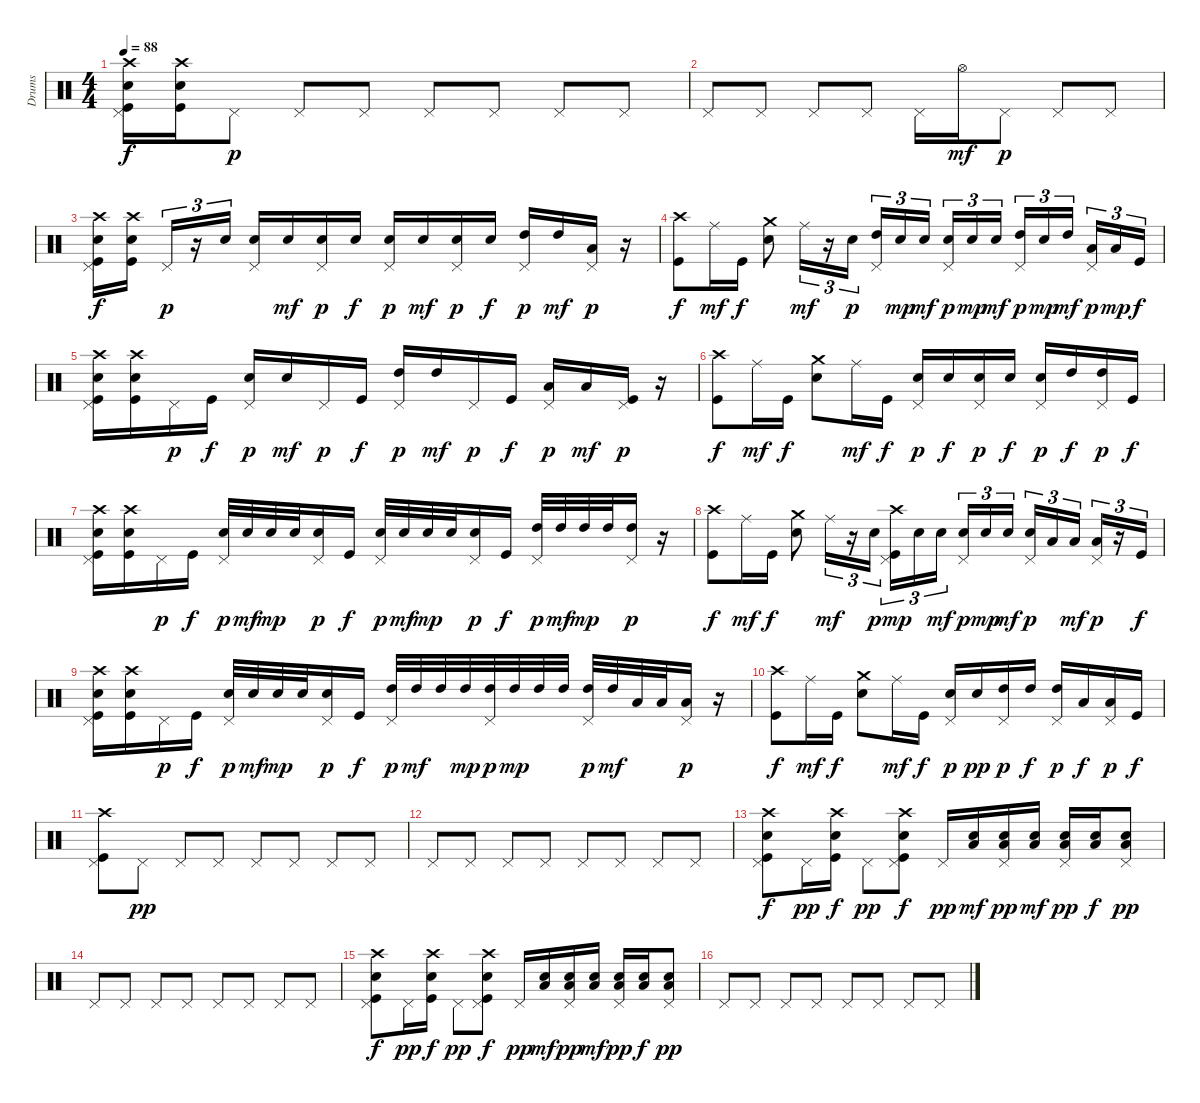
\track ("Drums" "Drums") {instrument percussion}
\staff {score}
\articulation defaults
\ts (4 4)
\tempo 88
\clef neutral
\ks c
("Crash high (hit)" "Pedal Hi-Hat (hit)" "Snare (hit) 2" "Kick (hit)").16{dy f} ("Crash high (hit)" "Snare (hit) 2" "Kick (hit)").16 "Pedal Hi-Hat (hit)".8{dy p} "Pedal Hi-Hat (hit)".8 "Pedal Hi-Hat (hit)".8 "Pedal Hi-Hat (hit)".8 "Pedal Hi-Hat (hit)".8 "Pedal Hi-Hat (hit)".8 "Pedal Hi-Hat (hit)".8 |
"Pedal Hi-Hat (hit)".8 "Pedal Hi-Hat (hit)".8 "Pedal Hi-Hat (hit)".8 "Pedal Hi-Hat (hit)".8 "Pedal Hi-Hat (hit)".16 "Hi-Hat (open)".16{dy mf} "Pedal Hi-Hat (hit)".8{dy p} "Pedal Hi-Hat (hit)".8 "Pedal Hi-Hat (hit)".8 |
("Crash high (hit)" "Pedal Hi-Hat (hit)" "Snare (hit) 2" "Kick (hit)").16{dy f} ("Crash high (hit)" "Snare (hit) 2" "Kick (hit)").16 "Pedal Hi-Hat (hit)".16{tu (3 2) dy p} r.16{tu (3 2)} "Snare (hit) 2".16{tu (3 2)} ("Pedal Hi-Hat (hit)" "Snare (hit) 2").16 "Snare (hit) 2".16{dy mf} ("Pedal Hi-Hat (hit)" "Snare (hit) 2").16{dy p} "Snare (hit) 2".16{dy f} ("Pedal Hi-Hat (hit)" "Snare (hit) 2").16{dy p} "Snare (hit) 2".16{dy mf} ("Pedal Hi-Hat (hit)" "Snare (hit) 2").16{dy p} "Snare (hit) 2".16{dy f} ("Pedal Hi-Hat (hit)" "High Tom (hit)").16{dy p} "High Tom (hit)".16{dy mf} ("Pedal Hi-Hat (hit)" "Low Tom (hit)").16{dy p} r.16 |
("Crash high (hit)" "Kick (hit)").8{dy f} "Ride (middle)".16{dy mf} "Kick (hit)".16{dy f} ("Crash medium (hit)" "Snare (hit) 2").8 "Ride (middle)".16{tu (3 2) dy mf} r.16{tu (3 2)} "Snare (hit) 2".16{tu (3 2) dy p} ("Pedal Hi-Hat (hit)" "High Tom (hit)").16{tu (3 2)} "Snare (hit) 2".16{tu (3 2) dy mp} "Snare (hit) 2".16{tu (3 2) dy mf} ("Pedal Hi-Hat (hit)" "Snare (hit) 2").16{tu (3 2) dy p} "Snare (hit) 2".16{tu (3 2) dy mp} "Snare (hit) 2".16{tu (3 2) dy mf} ("Pedal Hi-Hat (hit)" "High Tom (hit)").16{tu (3 2) dy p} "Snare (hit) 2".16{tu (3 2) dy mp} "High Tom (hit)".16{tu (3 2) dy mf} ("Pedal Hi-Hat (hit)" "Low Tom (hit)").16{tu (3 2) dy p} "Low Tom (hit)".16{tu (3 2) dy mp} "Kick (hit)".16{tu (3 2) dy f} |
("Crash high (hit)" "Pedal Hi-Hat (hit)" "Snare (hit) 2" "Kick (hit)").16 ("Crash high (hit)" "Snare (hit) 2" "Kick (hit)").16 "Pedal Hi-Hat (hit)".16{dy p} "Kick (hit)".16{dy f} ("Pedal Hi-Hat (hit)" "Snare (hit) 2").16{dy p} "Snare (hit) 2".16{dy mf} "Pedal Hi-Hat (hit)".16{dy p} "Kick (hit)".16{dy f} ("Pedal Hi-Hat (hit)" "High Tom (hit)").16{dy p} "High Tom (hit)".16{dy mf} "Pedal Hi-Hat (hit)".16{dy p} "Kick (hit)".16{dy f} ("Pedal Hi-Hat (hit)" "Low Tom (hit)").16{dy p} "Low Tom (hit)".16{dy mf} ("Pedal Hi-Hat (hit)" "Kick (hit)").16{dy p} r.16 |
("Crash high (hit)" "Kick (hit)").8{dy f} "Ride (middle)".16{dy mf} "Kick (hit)".16{dy f} ("Crash medium (hit)" "Snare (hit) 2").8 "Ride (middle)".16{dy mf} "Kick (hit)".16{dy f} ("Pedal Hi-Hat (hit)" "Snare (hit) 2").16{dy p} "Snare (hit) 2".16{dy f} ("Pedal Hi-Hat (hit)" "Snare (hit) 2").16{dy p} "Snare (hit) 2".16{dy f} ("Pedal Hi-Hat (hit)" "Snare (hit) 2").16{dy p} "High Tom (hit)".16{dy f} ("Pedal Hi-Hat (hit)" "High Tom (hit)").16{dy p} "Kick (hit)".16{dy f} |
("Crash high (hit)" "Pedal Hi-Hat (hit)" "Snare (hit) 2" "Kick (hit)").16 ("Crash high (hit)" "Snare (hit) 2" "Kick (hit)").16 "Pedal Hi-Hat (hit)".16{dy p} "Kick (hit)".16{dy f} ("Pedal Hi-Hat (hit)" "Snare (hit) 2").32{dy p} "Snare (hit) 2".32{dy mf} "Snare (hit) 2".32{dy mp} "Snare (hit) 2".32 ("Pedal Hi-Hat (hit)" "Snare (hit) 2").16{dy p} "Kick (hit)".16{dy f} ("Pedal Hi-Hat (hit)" "Snare (hit) 2").32{dy p} "Snare (hit) 2".32{dy mf} "Snare (hit) 2".32{dy mp} "Snare (hit) 2".32 ("Pedal Hi-Hat (hit)" "Snare (hit) 2").16{dy p} "Kick (hit)".16{dy f} ("Pedal Hi-Hat (hit)" "High Tom (hit)").32{dy p} "High Tom (hit)".32{dy mf} "High Tom (hit)".32{dy mp} "High Tom (hit)".32 ("Pedal Hi-Hat (hit)" "High Tom (hit)").16{dy p} r.16 |
("Crash high (hit)" "Kick (hit)").8{dy f} "Ride (middle)".16{dy mf} "Kick (hit)".16{dy f} ("Crash medium (hit)" "Snare (hit) 2").8 "Ride (middle)".16{tu (3 2) dy mf} r.16{tu (3 2)} "Snare (hit) 2".16{tu (3 2) dy p} ("Crash high (hit)" "Pedal Hi-Hat (hit)" "Kick (hit)").16{tu (3 2) dy mp} "Snare (hit) 2".16{tu (3 2)} "Snare (hit) 2".16{tu (3 2) dy mf} ("Pedal Hi-Hat (hit)" "Snare (hit) 2").16{tu (3 2) dy p} "Snare (hit) 2".16{tu (3 2) dy mp} "Snare (hit) 2".16{tu (3 2) dy mf} ("Pedal Hi-Hat (hit)" "Snare (hit) 2").16{tu (3 2) dy p} "Low Tom (hit)".16{tu (3 2)} "Low Tom (hit)".16{tu (3 2) dy mf} ("Pedal Hi-Hat (hit)" "Low Tom (hit)").16{tu (3 2) dy p} r.16{tu (3 2)} "Kick (hit)".16{tu (3 2) dy f} |
("Crash high (hit)" "Pedal Hi-Hat (hit)" "Snare (hit) 2" "Kick (hit)").16 ("Crash high (hit)" "Snare (hit) 2" "Kick (hit)").16 "Pedal Hi-Hat (hit)".16{dy p} "Kick (hit)".16{dy f} ("Pedal Hi-Hat (hit)" "Snare (hit) 2").32{dy p} "Snare (hit) 2".32{dy mf} "Snare (hit) 2".32{dy mp} "Snare (hit) 2".32 ("Pedal Hi-Hat (hit)" "Snare (hit) 2").16{dy p} "Kick (hit)".16{dy f} ("Pedal Hi-Hat (hit)" "High Tom (hit)").32{dy p} "High Tom (hit)".32{dy mf} "High Tom (hit)".32 "High Tom (hit)".32{dy mp} ("Pedal Hi-Hat (hit)" "High Tom (hit)").32{dy p} "High Tom (hit)".32{dy mp} "High Tom (hit)".32 "High Tom (hit)".32 ("Pedal Hi-Hat (hit)" "High Tom (hit)").32{dy p} "High Tom (hit)".32{dy mf} "Low Tom (hit)".32 "Low Tom (hit)".32 ("Pedal Hi-Hat (hit)" "Low Tom (hit)").16{dy p} r.16 |
("Crash high (hit)" "Kick (hit)").8{dy f} "Ride (middle)".16{dy mf} "Kick (hit)".16{dy f} ("Crash medium (hit)" "Snare (hit) 2").8 "Ride (middle)".16{dy mf} "Kick (hit)".16{dy f} ("Pedal Hi-Hat (hit)" "Snare (hit) 2").16{dy p} "Snare (hit) 2".16{dy pp} ("Pedal Hi-Hat (hit)" "High Tom (hit)").16{dy p} "High Tom (hit)".16{dy f} ("Pedal Hi-Hat (hit)" "High Tom (hit)").16{dy p} "Low Tom (hit)".16{dy f} ("Pedal Hi-Hat (hit)" "Low Tom (hit)").16{dy p} "Kick (hit)".16{dy f} |
("Crash high (hit)" "Pedal Hi-Hat (hit)" "Kick (hit)").8 "Pedal Hi-Hat (hit)".8{dy pp} "Pedal Hi-Hat (hit)".8 "Pedal Hi-Hat (hit)".8 "Pedal Hi-Hat (hit)".8 "Pedal Hi-Hat (hit)".8 "Pedal Hi-Hat (hit)".8 "Pedal Hi-Hat (hit)".8 |
"Pedal Hi-Hat (hit)".8 "Pedal Hi-Hat (hit)".8 "Pedal Hi-Hat (hit)".8 "Pedal Hi-Hat (hit)".8 "Pedal Hi-Hat (hit)".8 "Pedal Hi-Hat (hit)".8 "Pedal Hi-Hat (hit)".8 "Pedal Hi-Hat (hit)".8 |
("Crash high (hit)" "Pedal Hi-Hat (hit)" "Snare (hit) 2" "Kick (hit)").8{dy f} "Pedal Hi-Hat (hit)".16{dy pp} ("Crash high (hit)" "Snare (hit) 2" "Kick (hit)").16{dy f} "Pedal Hi-Hat (hit)".8{dy pp} ("Crash high (hit)" "Pedal Hi-Hat (hit)" "Snare (hit) 2" "Kick (hit)").8{dy f} "Pedal Hi-Hat (hit)".16{dy pp} ("Low Tom (hit)" "Snare (hit) 2").16{dy mf} ("Pedal Hi-Hat (hit)" "Low Tom (hit)" "Snare (hit) 2").16{dy pp} ("Low Tom (hit)" "Snare (hit) 2").16{dy mf} ("Pedal Hi-Hat (hit)" "Low Tom (hit)" "Snare (hit) 2").16{dy pp} ("Low Tom (hit)" "Snare (hit) 2").16{dy f} ("Pedal Hi-Hat (hit)" "Low Tom (hit)" "Snare (hit) 2").8{dy pp} |
"Pedal Hi-Hat (hit)".8 "Pedal Hi-Hat (hit)".8 "Pedal Hi-Hat (hit)".8 "Pedal Hi-Hat (hit)".8 "Pedal Hi-Hat (hit)".8 "Pedal Hi-Hat (hit)".8 "Pedal Hi-Hat (hit)".8 "Pedal Hi-Hat (hit)".8 |
("Crash high (hit)" "Pedal Hi-Hat (hit)" "Snare (hit) 2" "Kick (hit)").8{dy f} "Pedal Hi-Hat (hit)".16{dy pp} ("Crash high (hit)" "Snare (hit) 2" "Kick (hit)").16{dy f} "Pedal Hi-Hat (hit)".8{dy pp} ("Crash high (hit)" "Pedal Hi-Hat (hit)" "Snare (hit) 2" "Kick (hit)").8{dy f} "Pedal Hi-Hat (hit)".16{dy pp} ("Low Tom (hit)" "Snare (hit) 2").16{dy mf} ("Pedal Hi-Hat (hit)" "Low Tom (hit)" "Snare (hit) 2").16{dy pp} ("Low Tom (hit)" "Snare (hit) 2").16{dy mf} ("Pedal Hi-Hat (hit)" "Low Tom (hit)" "Snare (hit) 2").16{dy pp} ("Low Tom (hit)" "Snare (hit) 2").16{dy f} ("Pedal Hi-Hat (hit)" "Low Tom (hit)" "Snare (hit) 2").8{dy pp} |
"Pedal Hi-Hat (hit)".8 "Pedal Hi-Hat (hit)".8 "Pedal Hi-Hat (hit)".8 "Pedal Hi-Hat (hit)".8 "Pedal Hi-Hat (hit)".8 "Pedal Hi-Hat (hit)".8 "Pedal Hi-Hat (hit)".8 "Pedal Hi-Hat (hit)".8
